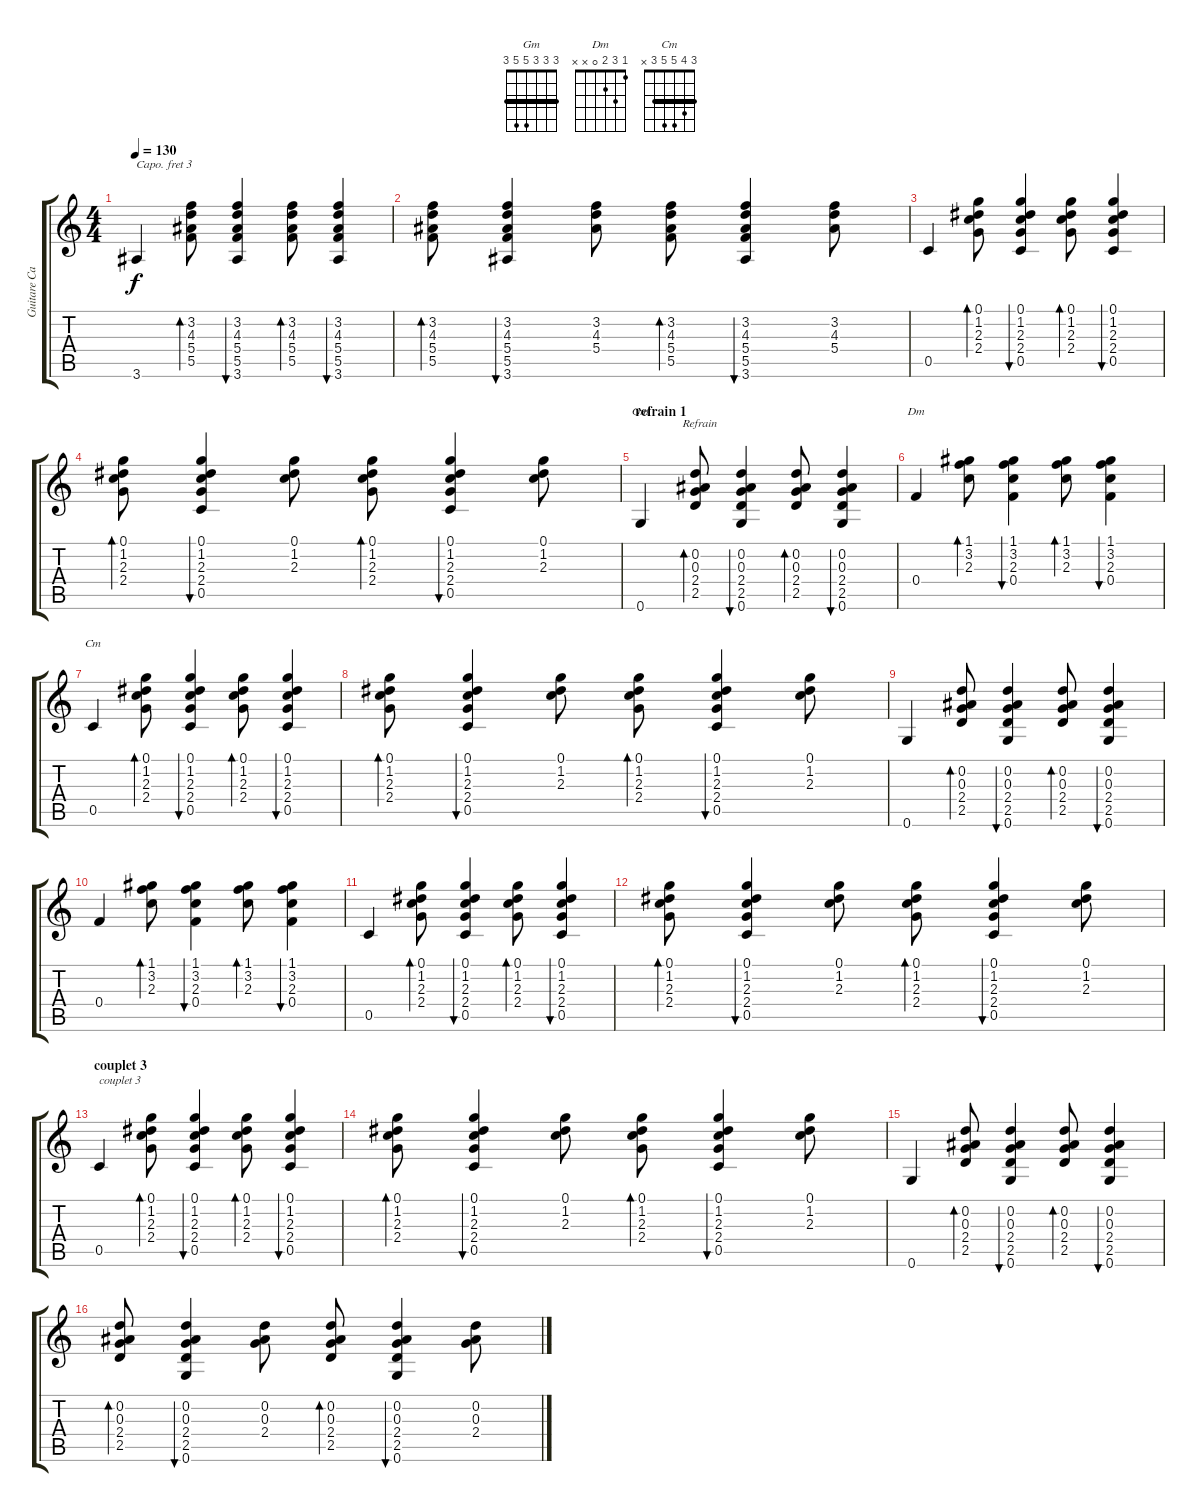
\track ("Guitare Capo 3" "Guitare Ca") {instrument acousticguitarnylon}
\staff {score tabs}
\capo 3
\tuning (E4 B3 G3 D3 A2 E2) {hide}
\chord ("Gm" 3 3 3 5 5 3) {barre 3}
\chord ("Dm" 1 3 2 0 x x)
\chord ("Cm" 3 4 5 5 3 x) {barre 3}
\ts (4 4)
\tempo 130
\clef g2
\ks c
3.6.4{dy f} (3.2 4.3 5.4 5.5).8{bd 60} (3.2 4.3 5.4 5.5 3.6).4{bu 60} (3.2 4.3 5.4 5.5).8{bd 60} (3.2 4.3 5.4 5.5 3.6).4{bu 60} |
(3.2 4.3 5.4 5.5).8{bd 60} (3.2 4.3 5.4 5.5 3.6).4{bu 60} (3.2 4.3 5.4).8 (3.2 4.3 5.4 5.5).8{bd 60} (3.2 4.3 5.4 5.5 3.6).4{bu 60} (3.2 4.3 5.4).8 |
0.5.4 (0.1 1.2 2.3 2.4).8{bd 60} (0.1 1.2 2.3 2.4 0.5).4{bu 60} (0.1 1.2 2.3 2.4).8{bd 60} (0.1 1.2 2.3 2.4 0.5).4{bu 60} |
(0.1 1.2 2.3 2.4).8{bd 60} (0.1 1.2 2.3 2.4 0.5).4{bu 60} (0.1 1.2 2.3).8 (0.1 1.2 2.3 2.4).8{bd 60} (0.1 1.2 2.3 2.4 0.5).4{bu 60} (0.1 1.2 2.3).8 |
\section ("" "refrain 1")
0.6.4{ch "Gm" txt "              Refrain"} (0.2 0.3 2.4 2.5).8{bd 60} (0.2 0.3 2.4 2.5 0.6).4{bu 60} (0.2 0.3 2.4 2.5).8{bd 60} (0.2 0.3 2.4 2.5 0.6).4{bu 60} |
0.4.4{ch "Dm"} (1.1 3.2 2.3).8{bd 60} (1.1 3.2 2.3 0.4).4{bu 60} (1.1 3.2 2.3).8{bd 60} (1.1 3.2 2.3 0.4).4{bu 60} |
0.5.4{ch "Cm"} (0.1 1.2 2.3 2.4).8{bd 60} (0.1 1.2 2.3 2.4 0.5).4{bu 60} (0.1 1.2 2.3 2.4).8{bd 60} (0.1 1.2 2.3 2.4 0.5).4{bu 60} |
(0.1 1.2 2.3 2.4).8{bd 60} (0.1 1.2 2.3 2.4 0.5).4{bu 60} (0.1 1.2 2.3).8 (0.1 1.2 2.3 2.4).8{bd 60} (0.1 1.2 2.3 2.4 0.5).4{bu 60} (0.1 1.2 2.3).8 |
0.6.4 (0.2 0.3 2.4 2.5).8{bd 60} (0.2 0.3 2.4 2.5 0.6).4{bu 60} (0.2 0.3 2.4 2.5).8{bd 60} (0.2 0.3 2.4 2.5 0.6).4{bu 60} |
0.4.4 (1.1 3.2 2.3).8{bd 60} (1.1 3.2 2.3 0.4).4{bu 60} (1.1 3.2 2.3).8{bd 60} (1.1 3.2 2.3 0.4).4{bu 60} |
0.5.4 (0.1 1.2 2.3 2.4).8{bd 60} (0.1 1.2 2.3 2.4 0.5).4{bu 60} (0.1 1.2 2.3 2.4).8{bd 60} (0.1 1.2 2.3 2.4 0.5).4{bu 60} |
(0.1 1.2 2.3 2.4).8{bd 60} (0.1 1.2 2.3 2.4 0.5).4{bu 60} (0.1 1.2 2.3).8 (0.1 1.2 2.3 2.4).8{bd 60} (0.1 1.2 2.3 2.4 0.5).4{bu 60} (0.1 1.2 2.3).8 |
\section ("" "couplet 3")
0.5.4{txt "couplet 3"} (0.1 1.2 2.3 2.4).8{bd 60} (0.1 1.2 2.3 2.4 0.5).4{bu 60} (0.1 1.2 2.3 2.4).8{bd 60} (0.1 1.2 2.3 2.4 0.5).4{bu 60} |
(0.1 1.2 2.3 2.4).8{bd 60} (0.1 1.2 2.3 2.4 0.5).4{bu 60} (0.1 1.2 2.3).8 (0.1 1.2 2.3 2.4).8{bd 60} (0.1 1.2 2.3 2.4 0.5).4{bu 60} (0.1 1.2 2.3).8 |
0.6.4 (0.2 0.3 2.4 2.5).8{bd 60} (0.2 0.3 2.4 2.5 0.6).4{bu 60} (0.2 0.3 2.4 2.5).8{bd 60} (0.2 0.3 2.4 2.5 0.6).4{bu 60} |
(0.2 0.3 2.4 2.5).8{bd 60} (0.2 0.3 2.4 2.5 0.6).4{bu 60} (0.2 0.3 2.4).8 (0.2 0.3 2.4 2.5).8{bd 60} (0.2 0.3 2.4 2.5 0.6).4{bu 60} (0.2 0.3 2.4).8
